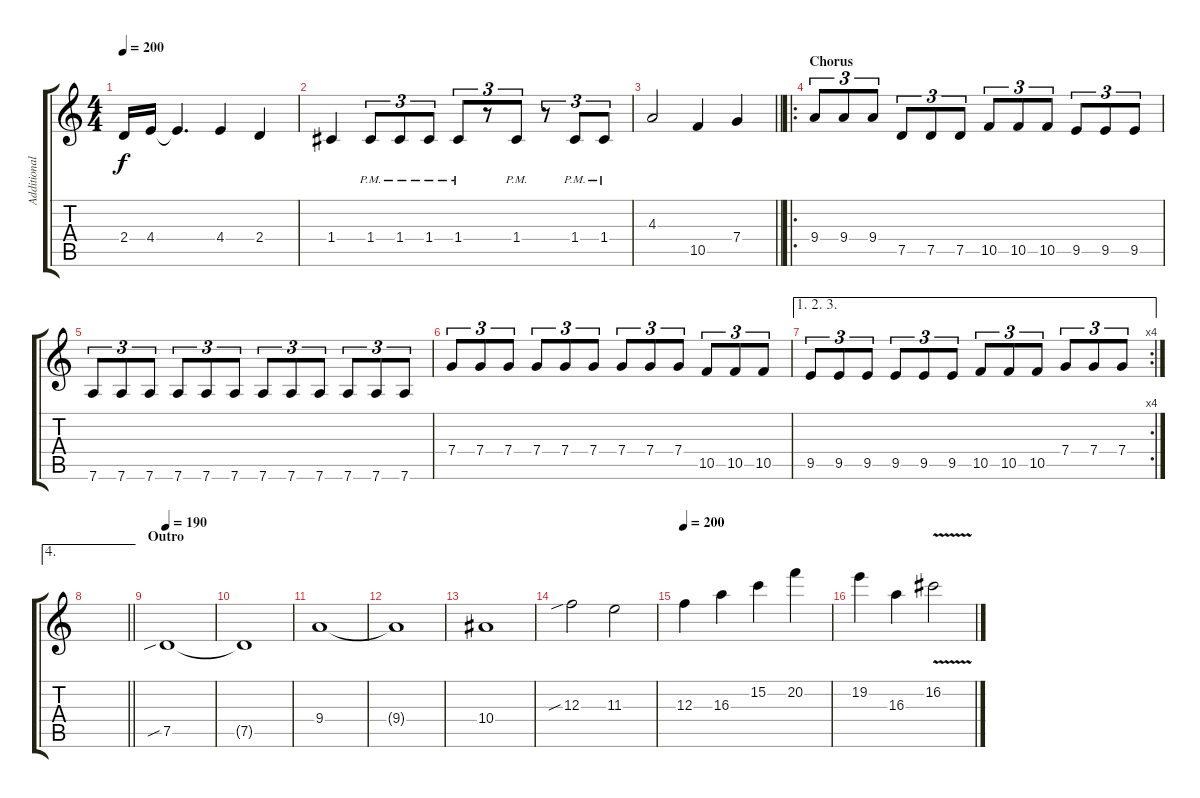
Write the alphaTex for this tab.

\track ("Additional Guitar 2" "Additional") {instrument distortionguitar}
\staff {score tabs}
\tuning (D4 A3 F3 C3 G2 D2) {hide}
\ts (4 4)
\tempo 200
\clef g2
\ks c
2.4.16{dy f} 4.4.16 4.4{t}.4{d} 4.4.4 2.4.4 |
1.4.4 1.4{pm}.8{tu (3 2)} 1.4{pm}.8{tu (3 2)} 1.4{pm}.8{tu (3 2)} 1.4{pm}.8{tu (3 2)} r.8{tu (3 2)} 1.4{pm}.8{tu (3 2)} r.8{tu (3 2)} 1.4{pm}.8{tu (3 2)} 1.4{pm}.8{tu (3 2)} |
\barLineRight lightlight
4.3.2 10.5.4{volume 10} 7.4.4 |
\ro
\section ("" "Chorus")
9.4.8{tu (3 2)} 9.4.8{tu (3 2)} 9.4.8{tu (3 2)} 7.5.8{tu (3 2)} 7.5.8{tu (3 2)} 7.5.8{tu (3 2)} 10.5.8{tu (3 2)} 10.5.8{tu (3 2)} 10.5.8{tu (3 2)} 9.5.8{tu (3 2)} 9.5.8{tu (3 2)} 9.5.8{tu (3 2)} |
7.6.8{tu (3 2)} 7.6.8{tu (3 2)} 7.6.8{tu (3 2)} 7.6.8{tu (3 2)} 7.6.8{tu (3 2)} 7.6.8{tu (3 2)} 7.6.8{tu (3 2)} 7.6.8{tu (3 2)} 7.6.8{tu (3 2)} 7.6.8{tu (3 2)} 7.6.8{tu (3 2)} 7.6.8{tu (3 2)} |
7.4.8{tu (3 2)} 7.4.8{tu (3 2)} 7.4.8{tu (3 2)} 7.4.8{tu (3 2)} 7.4.8{tu (3 2)} 7.4.8{tu (3 2)} 7.4.8{tu (3 2)} 7.4.8{tu (3 2)} 7.4.8{tu (3 2)} 10.5.8{tu (3 2)} 10.5.8{tu (3 2)} 10.5.8{tu (3 2)} |
\ae (1 2 3)
\rc 4
9.5.8{tu (3 2)} 9.5.8{tu (3 2)} 9.5.8{tu (3 2)} 9.5.8{tu (3 2)} 9.5.8{tu (3 2)} 9.5.8{tu (3 2)} 10.5.8{tu (3 2)} 10.5.8{tu (3 2)} 10.5.8{tu (3 2)} 7.4.8{tu (3 2)} 7.4.8{tu (3 2)} 7.4.8{tu (3 2)} |
\ae 4
\barLineRight lightlight
|
\section ("" "Outro")
\tempo 190
7.5{sib}.1 |
7.5{t}.1 |
9.4.1 |
9.4{t}.1 |
10.4.1 |
12.3{sib}.2 11.3.2 |
\tempo 200
12.3.4 16.3.4 15.2.4 20.2.4 |
19.2.4 16.3.4 16.2{v}.2
